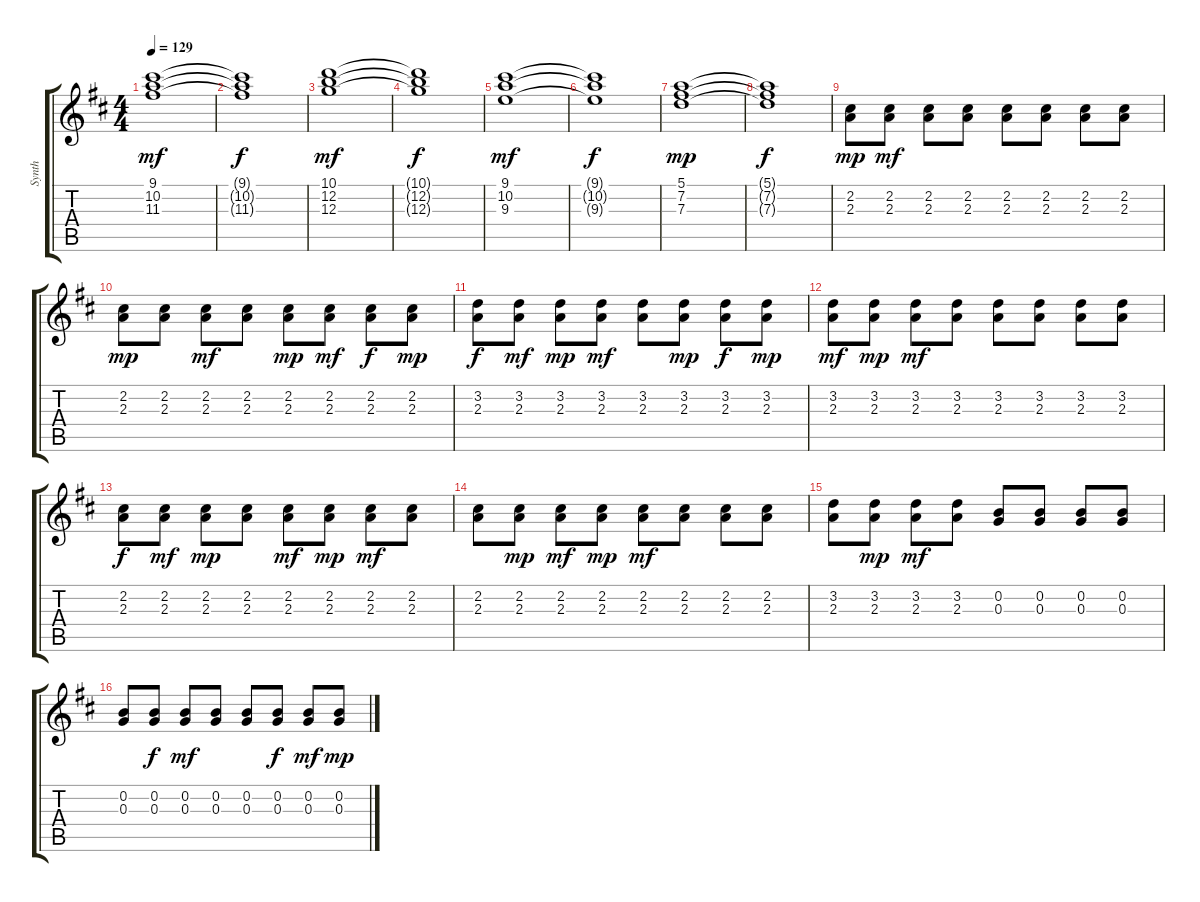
\track ("Synth" "Synth") {instrument electricguitarjazz}
\staff {score tabs}
\tuning (E4 B3 G3 D3 A2 E2) {hide}
\ts (4 4)
\tempo 129
\clef g2
\ks d
(9.1 10.2 11.3).1{dy mf} |
(9.1{t} 10.2{t} 11.3{t}).1{dy f} |
(10.1 12.2 12.3).1{dy mf} |
(10.1{t} 12.2{t} 12.3{t}).1{dy f} |
(9.1 10.2 9.3).1{dy mf} |
(9.1{t} 10.2{t} 9.3{t}).1{dy f} |
(5.1 7.2 7.3).1{dy mp} |
(5.1{t} 7.2{t} 7.3{t}).1{dy f} |
(2.2 2.3).8{dy mp} (2.2 2.3).8{dy mf} (2.2 2.3).8 (2.2 2.3).8 (2.2 2.3).8 (2.2 2.3).8 (2.2 2.3).8 (2.2 2.3).8 |
(2.2 2.3).8{dy mp} (2.2 2.3).8 (2.2 2.3).8{dy mf} (2.2 2.3).8 (2.2 2.3).8{dy mp} (2.2 2.3).8{dy mf} (2.2 2.3).8{dy f} (2.2 2.3).8{dy mp} |
(3.2 2.3).8{dy f} (3.2 2.3).8{dy mf} (3.2 2.3).8{dy mp} (3.2 2.3).8{dy mf} (3.2 2.3).8 (3.2 2.3).8{dy mp} (3.2 2.3).8{dy f} (3.2 2.3).8{dy mp} |
(3.2 2.3).8{dy mf} (3.2 2.3).8{dy mp} (3.2 2.3).8{dy mf} (3.2 2.3).8 (3.2 2.3).8 (3.2 2.3).8 (3.2 2.3).8 (3.2 2.3).8 |
(2.2 2.3).8{dy f} (2.2 2.3).8{dy mf} (2.2 2.3).8{dy mp} (2.2 2.3).8 (2.2 2.3).8{dy mf} (2.2 2.3).8{dy mp} (2.2 2.3).8{dy mf} (2.2 2.3).8 |
(2.2 2.3).8 (2.2 2.3).8{dy mp} (2.2 2.3).8{dy mf} (2.2 2.3).8{dy mp} (2.2 2.3).8{dy mf} (2.2 2.3).8 (2.2 2.3).8 (2.2 2.3).8 |
(3.2 2.3).8 (3.2 2.3).8{dy mp} (3.2 2.3).8{dy mf} (3.2 2.3).8 (0.2 0.3).8 (0.2 0.3).8 (0.2 0.3).8 (0.2 0.3).8 |
(0.2 0.3).8 (0.2 0.3).8{dy f} (0.2 0.3).8{dy mf} (0.2 0.3).8 (0.2 0.3).8 (0.2 0.3).8{dy f} (0.2 0.3).8{dy mf} (0.2 0.3).8{dy mp}
